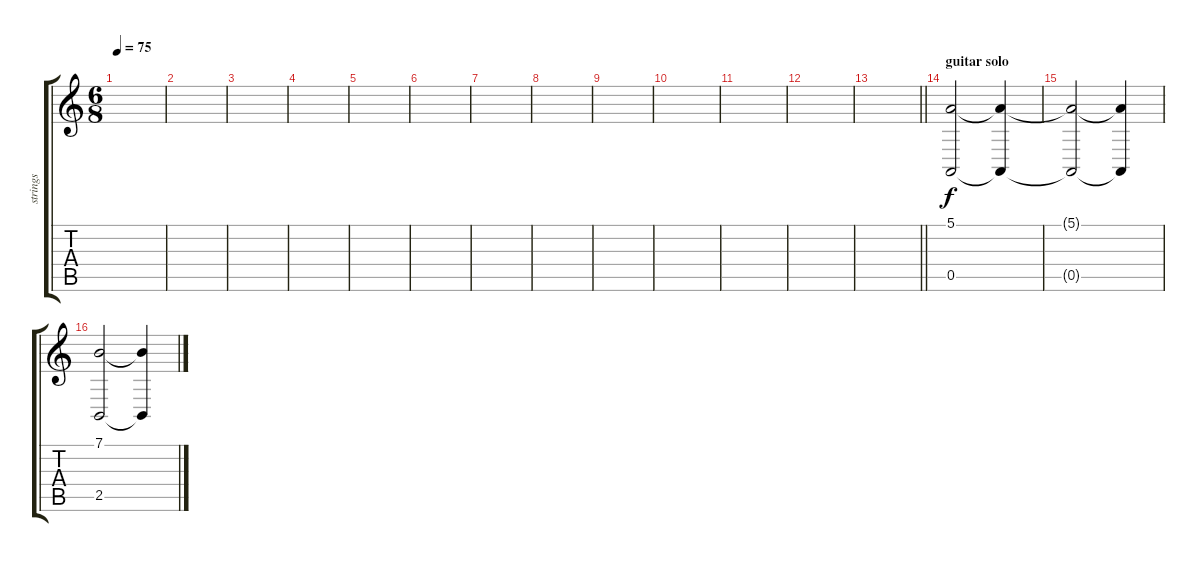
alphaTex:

\track ("strings" "strings") {instrument stringensemble1}
\staff {score tabs}
\tuning (E4 B3 G3 D3 A2 E2) {hide}
\ts (6 8)
\tempo 75
\clef g2
\ks c
|
|
|
|
|
|
|
|
|
|
|
|
\barLineRight lightlight
|
\section ("" "guitar solo")
(5.1 0.5).2 (5.1{t} 0.5{t}).4 |
(5.1{t} 0.5{t}).2 (5.1{t} 0.5{t}).4 |
(7.1 2.5).2 (7.1{t} 2.5{t}).4
